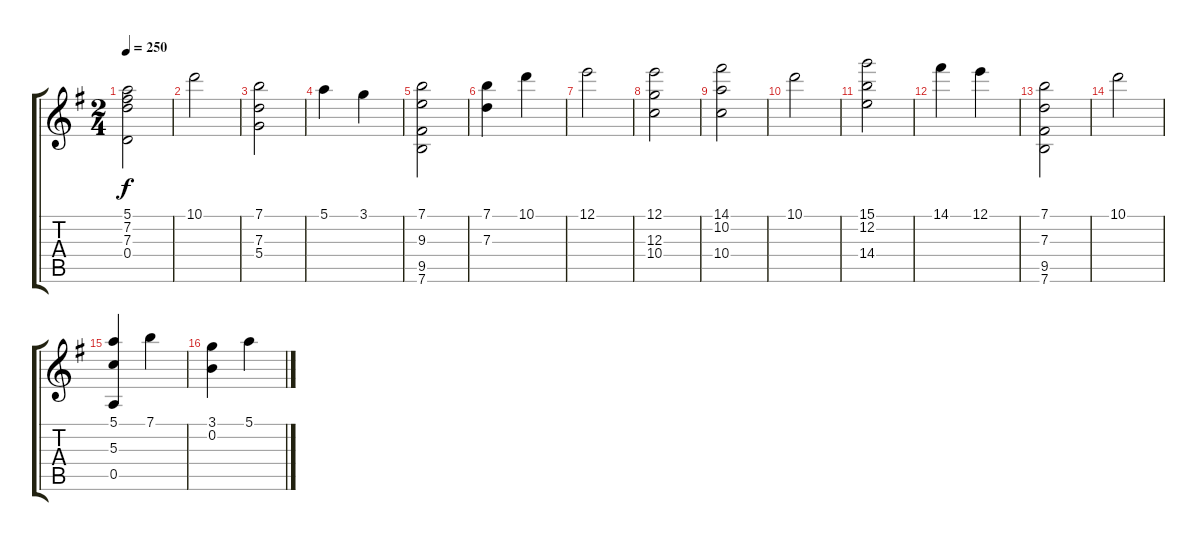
\track "" {instrument acousticguitarnylon}
\staff {score tabs}
\tuning (E4 B3 G3 D3 A2 E2) {hide}
\ts (2 4)
\tempo 250
\clef g2
\ks g
(5.1 7.2 7.3 0.4).2{dy f} |
10.1.2 |
(7.1 7.3 5.4).2 |
5.1.4 3.1.4 |
(7.1 9.3 9.5 7.6).2 |
(7.1 7.3).4 10.1.4 |
12.1.2 |
(12.1 12.3 10.4).2 |
(14.1 10.2 10.4).2 |
10.1.2 |
(15.1 12.2 14.4).2 |
14.1.4 12.1.4 |
(7.1 7.3 9.5 7.6).2 |
10.1.2 |
(5.1 5.3 0.5).4 7.1.4 |
(3.1 0.2).4 5.1.4
